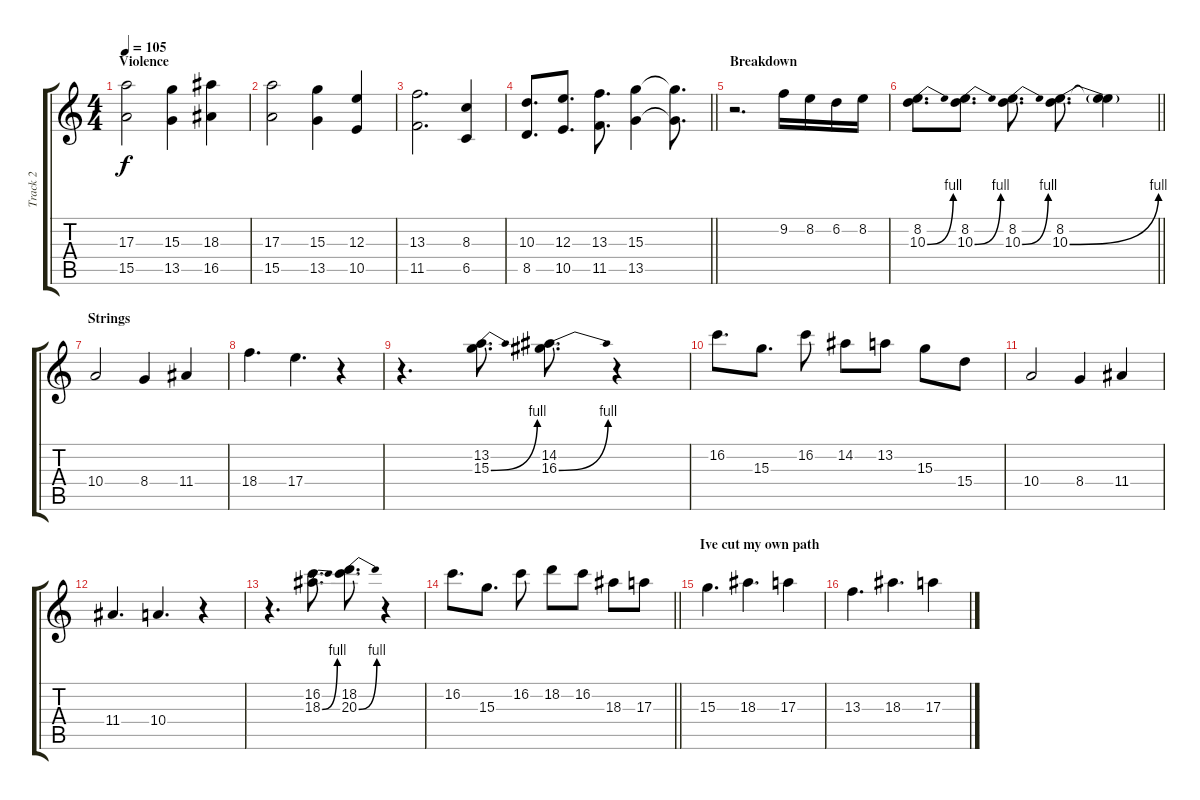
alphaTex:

\track ("Track 2" "Track 2") {instrument overdrivenguitar}
\staff {score tabs}
\tuning (Db4 Ab3 E3 B2 Gb2 B1) {hide}
\ts (4 4)
\section ("" "Violence")
\tempo 105
\clef g2
\ks c
(17.3 15.5).2{dy f} (15.3 13.5).4 (18.3 16.5).4 |
(17.3 15.5).2 (15.3 13.5).4 (12.3 10.5).4 |
(13.3 11.5).2{d} (8.3 6.5).4 |
\barLineRight lightlight
(10.3 8.5).8{d} (12.3 10.5).8{d} (13.3 11.5).8{d} (15.3 13.5).4 (15.3{t} 13.5{t}).8{d} |
\section ("" "Breakdown")
r.2{d} 9.2.16 8.2.16 6.2.16 8.2.16 |
\barLineRight lightlight
(8.2 10.3{be (bend 0 0 60 4)}).8{d} (8.2 10.3{be (bend 0 0 60 4)}).8{d} (8.2 10.3{be (bend 0 0 60 4)}).8{d} (8.2 10.3{be (bend 0 0 60 4)}).8{d} (8.2{t} 10.3{t}).4 |
\section ("" "Strings")
10.4.2 8.4.4 11.4.4 |
18.4.4{d} 17.4.4{d} r.4 |
r.4{d} (13.2 15.3{be (bend 0 0 60 4)}).8{d} (14.2 16.3{be (bend 0 0 60 4)}).8{d} r.4 |
16.2.8{d} 15.3.8{d} 16.2.8 14.2.8 13.2.8 15.3.8 15.4.8 |
10.4.2 8.4.4 11.4.4 |
11.4.4{d} 10.4.4{d} r.4 |
r.4{d} (16.2 18.3{be (bend 0 0 60 4)}).8{d} (18.2 20.3{be (bend 0 0 60 4)}).8{d} r.4 |
\barLineRight lightlight
16.2.8{d} 15.3.8{d} 16.2.8 18.2.8 16.2.8 18.3.8 17.3.8 |
\section ("" "Ive cut my own path")
15.3.4{d} 18.3.4{d} 17.3.4 |
13.3.4{d} 18.3.4{d} 17.3.4
